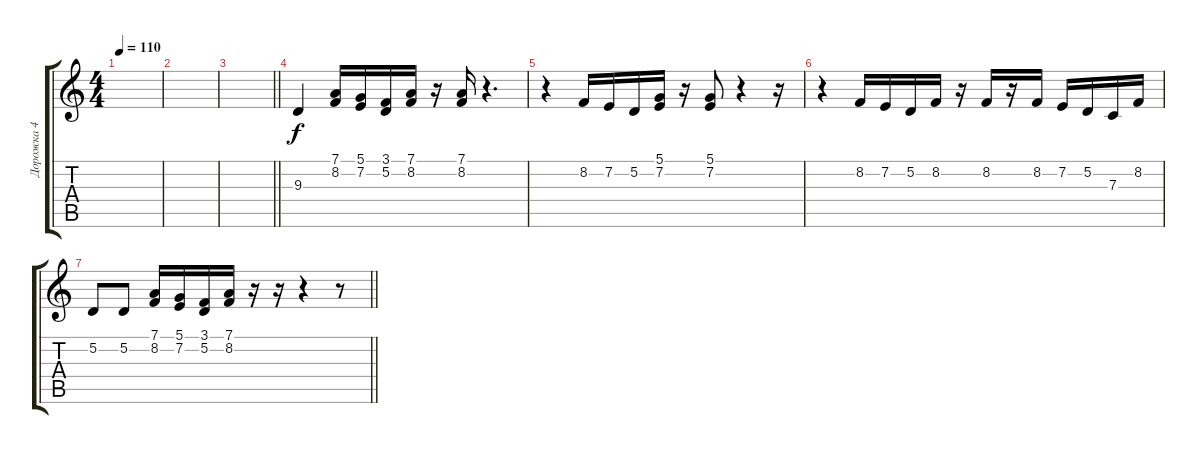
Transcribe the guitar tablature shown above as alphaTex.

\track ("Дорожка 4" "Дорожка 4") {instrument accordion}
\staff {score tabs}
\tuning (D4 A3 F3 C3 G2 D2) {hide}
\ts (4 4)
\tempo 110
\clef g2
\ks c
|
|
\barLineRight lightlight
|
9.3.4 (7.1 8.2).16 (5.1 7.2).16 (3.1 5.2).16 (7.1 8.2).16 r.16 (7.1 8.2).16 r.4{d} |
r.4 8.2.16 7.2.16 5.2.16 (5.1 7.2).16 r.16 (5.1 7.2).8 r.4 r.16 |
r.4 8.2.16 7.2.16 5.2.16 8.2.16 r.16 8.2.16 r.16 8.2.16 7.2.16 5.2.16 7.3.16 8.2.16 |
\barLineRight lightlight
5.2.8 5.2.8 (7.1 8.2).16 (5.1 7.2).16 (3.1 5.2).16 (7.1 8.2).16 r.16 r.16 r.4 r.8
